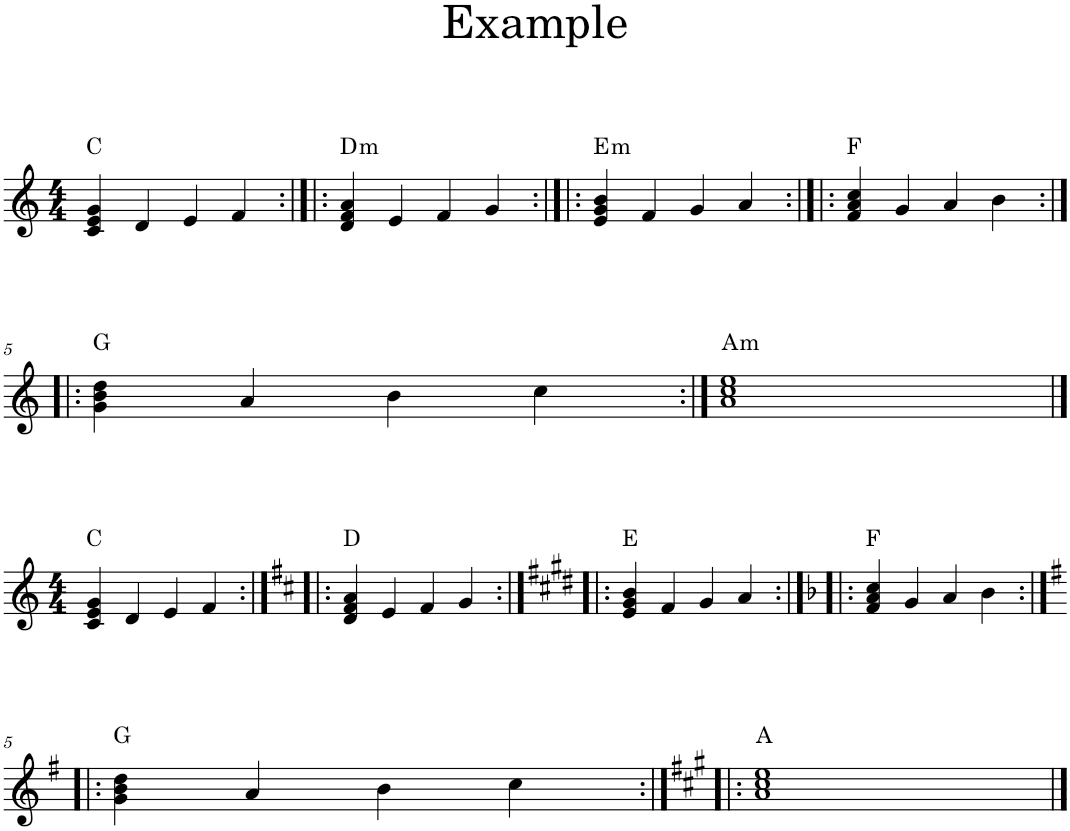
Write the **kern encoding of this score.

**kern	**harte
*part1	*part1
*staff1	*
*I"Piano	*
*I'Pno.	*
*clefG2	*
*k[]	*
*M4/4	*
=1	=1
4c/ 4e/ 4g/	C:maj
4d/	.
4e/	.
4f/	.
=2:|!|:	=2:|!|:
!	!LO:H:kt=m
4d/ 4f/ 4a/	D:min
4e/	.
4f/	.
4g/	.
=3:|!|:	=3:|!|:
!	!LO:H:kt=m
4e/ 4g/ 4b/	E:min
4f/	.
4g/	.
4a/	.
=4:|!|:	=4:|!|:
4f/ 4a/ 4cc/	F:maj
4g/	.
4a/	.
4b\	.
!!LO:LB:g=z
=5:|!|:	=5:|!|:
4g\ 4b\ 4dd\	G:maj
4a/	.
4b\	.
4cc\	.
=6:|!	=6:|!
!	!LO:H:kt=m
1a 1cc 1ee	A:min
!!LO:LB:g=z
==1	==1
*M4/4	*
4c/ 4e/ 4g/	C:maj
4d/	.
4e/	.
4f/	.
=2:|!|:	=2:|!|:
*k[f#c#]	*
4d/ 4f#/ 4a/	D:maj
4e/	.
4f#/	.
4g/	.
=3:|!|:	=3:|!|:
*k[f#c#g#d#]	*
4e/ 4g#/ 4b/	E:maj
4f#/	.
4g#/	.
4a/	.
=4:|!|:	=4:|!|:
*k[b-]	*
4f/ 4a/ 4cc/	F:maj
4g/	.
4a/	.
4b-\	.
!!LO:LB:g=z
=5:|!|:	=5:|!|:
*k[f#]	*
4g\ 4b\ 4dd\	G:maj
4a/	.
4b\	.
4cc\	.
=6:|!|:	=6:|!|:
*k[f#c#g#]	*
1a 1cc# 1ee	A:maj
==	==
*-	*-
